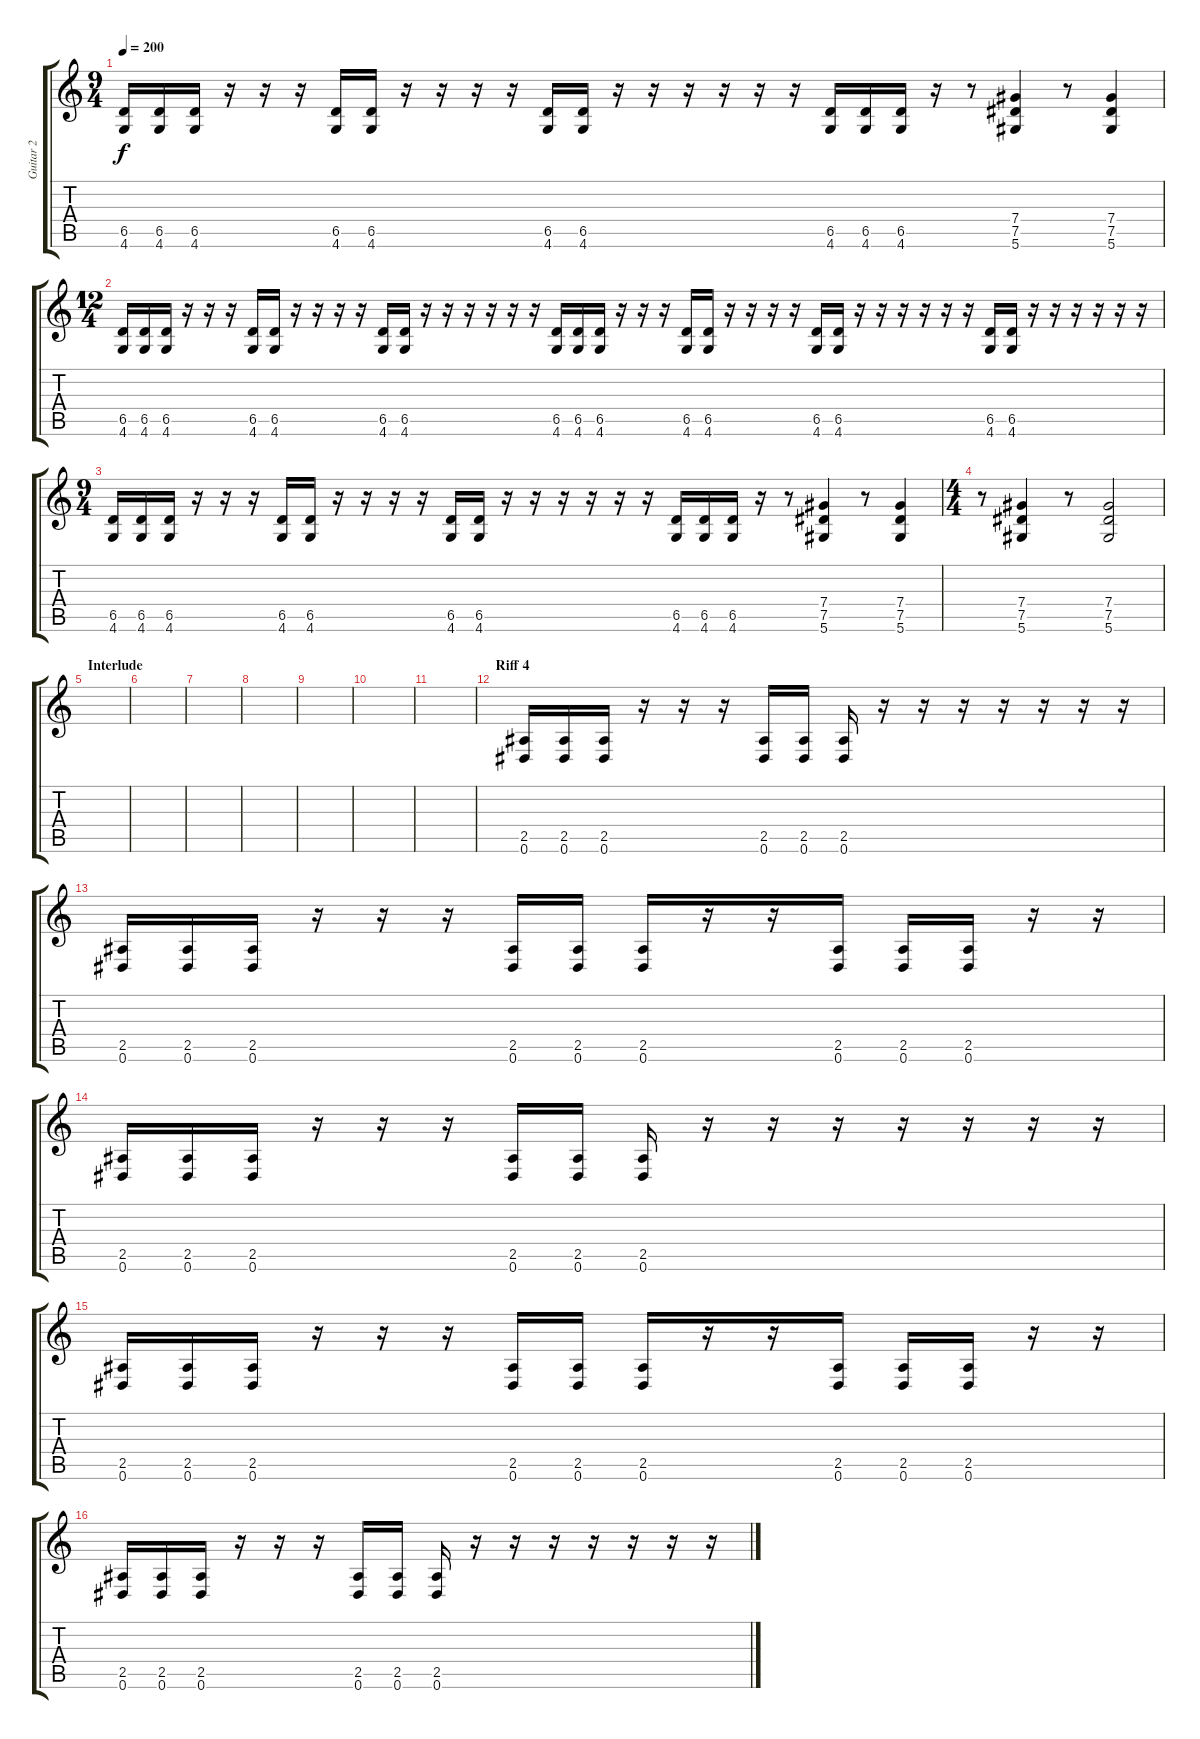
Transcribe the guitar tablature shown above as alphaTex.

\track ("Guitar 2" "Guitar 2") {instrument overdrivenguitar}
\staff {score tabs}
\tuning (Eb4 Bb3 Gb3 Db3 Ab2 Eb2) {hide}
\ts (9 4)
\tempo 200
\clef g2
\ks c
(6.5 4.6).16{dy f} (6.5 4.6).16 (6.5 4.6).16 r.16 r.16 r.16 (6.5 4.6).16 (6.5 4.6).16 r.16 r.16 r.16 r.16 (6.5 4.6).16 (6.5 4.6).16 r.16 r.16 r.16 r.16 r.16 r.16 (6.5 4.6).16 (6.5 4.6).16 (6.5 4.6).16 r.16 r.8 (7.4 7.5 5.6).4 r.8 (7.4 7.5 5.6).4 |
\ts (12 4)
(6.5 4.6).16 (6.5 4.6).16 (6.5 4.6).16 r.16 r.16 r.16 (6.5 4.6).16 (6.5 4.6).16 r.16 r.16 r.16 r.16 (6.5 4.6).16 (6.5 4.6).16 r.16 r.16 r.16 r.16 r.16 r.16 (6.5 4.6).16 (6.5 4.6).16 (6.5 4.6).16 r.16 r.16 r.16 (6.5 4.6).16 (6.5 4.6).16 r.16 r.16 r.16 r.16 (6.5 4.6).16 (6.5 4.6).16 r.16 r.16 r.16 r.16 r.16 r.16 (6.5 4.6).16 (6.5 4.6).16 r.16 r.16 r.16 r.16 r.16 r.16 |
\ts (9 4)
(6.5 4.6).16 (6.5 4.6).16 (6.5 4.6).16 r.16 r.16 r.16 (6.5 4.6).16 (6.5 4.6).16 r.16 r.16 r.16 r.16 (6.5 4.6).16 (6.5 4.6).16 r.16 r.16 r.16 r.16 r.16 r.16 (6.5 4.6).16 (6.5 4.6).16 (6.5 4.6).16 r.16 r.8 (7.4 7.5 5.6).4 r.8 (7.4 7.5 5.6).4 |
\ts (4 4)
r.8 (7.4 7.5 5.6).4 r.8 (7.4 7.5 5.6).2 |
\section ("" "Interlude")
|
|
|
|
|
|
|
\section ("" "Riff 4")
(2.5 0.6).16 (2.5 0.6).16 (2.5 0.6).16 r.16 r.16 r.16 (2.5 0.6).16 (2.5 0.6).16 (2.5 0.6).16 r.16 r.16 r.16 r.16 r.16 r.16 r.16 |
(2.5 0.6).16 (2.5 0.6).16 (2.5 0.6).16 r.16 r.16 r.16 (2.5 0.6).16 (2.5 0.6).16 (2.5 0.6).16 r.16 r.16 (2.5 0.6).16 (2.5 0.6).16 (2.5 0.6).16 r.16 r.16 |
(2.5 0.6).16 (2.5 0.6).16 (2.5 0.6).16 r.16 r.16 r.16 (2.5 0.6).16 (2.5 0.6).16 (2.5 0.6).16 r.16 r.16 r.16 r.16 r.16 r.16 r.16 |
(2.5 0.6).16 (2.5 0.6).16 (2.5 0.6).16 r.16 r.16 r.16 (2.5 0.6).16 (2.5 0.6).16 (2.5 0.6).16 r.16 r.16 (2.5 0.6).16 (2.5 0.6).16 (2.5 0.6).16 r.16 r.16 |
(2.5 0.6).16 (2.5 0.6).16 (2.5 0.6).16 r.16 r.16 r.16 (2.5 0.6).16 (2.5 0.6).16 (2.5 0.6).16 r.16 r.16 r.16 r.16 r.16 r.16 r.16
